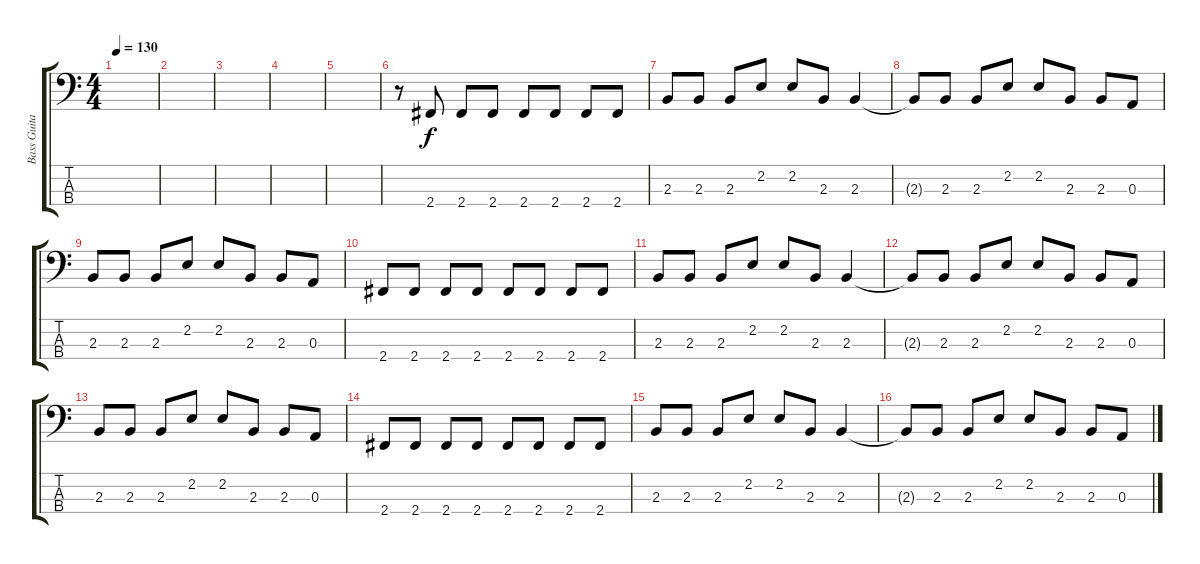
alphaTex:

\track ("Bass Guitar" "Bass Guita") {instrument acousticguitarsteel}
\staff {score tabs}
\tuning (G2 D2 A1 E1) {hide}
\ts (4 4)
\tempo 130
\clef f4
\ks c
|
|
|
|
|
r.8 2.4.8 2.4.8 2.4.8 2.4.8 2.4.8 2.4.8 2.4.8 |
2.3.8 2.3.8 2.3.8 2.2.8 2.2.8 2.3.8 2.3.4 |
2.3{t}.8 2.3.8 2.3.8 2.2.8 2.2.8 2.3.8 2.3.8 0.3.8 |
2.3.8 2.3.8 2.3.8 2.2.8 2.2.8 2.3.8 2.3.8 0.3.8 |
2.4.8 2.4.8 2.4.8 2.4.8 2.4.8 2.4.8 2.4.8 2.4.8 |
2.3.8 2.3.8 2.3.8 2.2.8 2.2.8 2.3.8 2.3.4 |
2.3{t}.8 2.3.8 2.3.8 2.2.8 2.2.8 2.3.8 2.3.8 0.3.8 |
2.3.8 2.3.8 2.3.8 2.2.8 2.2.8 2.3.8 2.3.8 0.3.8 |
2.4.8 2.4.8 2.4.8 2.4.8 2.4.8 2.4.8 2.4.8 2.4.8 |
2.3.8 2.3.8 2.3.8 2.2.8 2.2.8 2.3.8 2.3.4 |
2.3{t}.8 2.3.8 2.3.8 2.2.8 2.2.8 2.3.8 2.3.8 0.3.8
